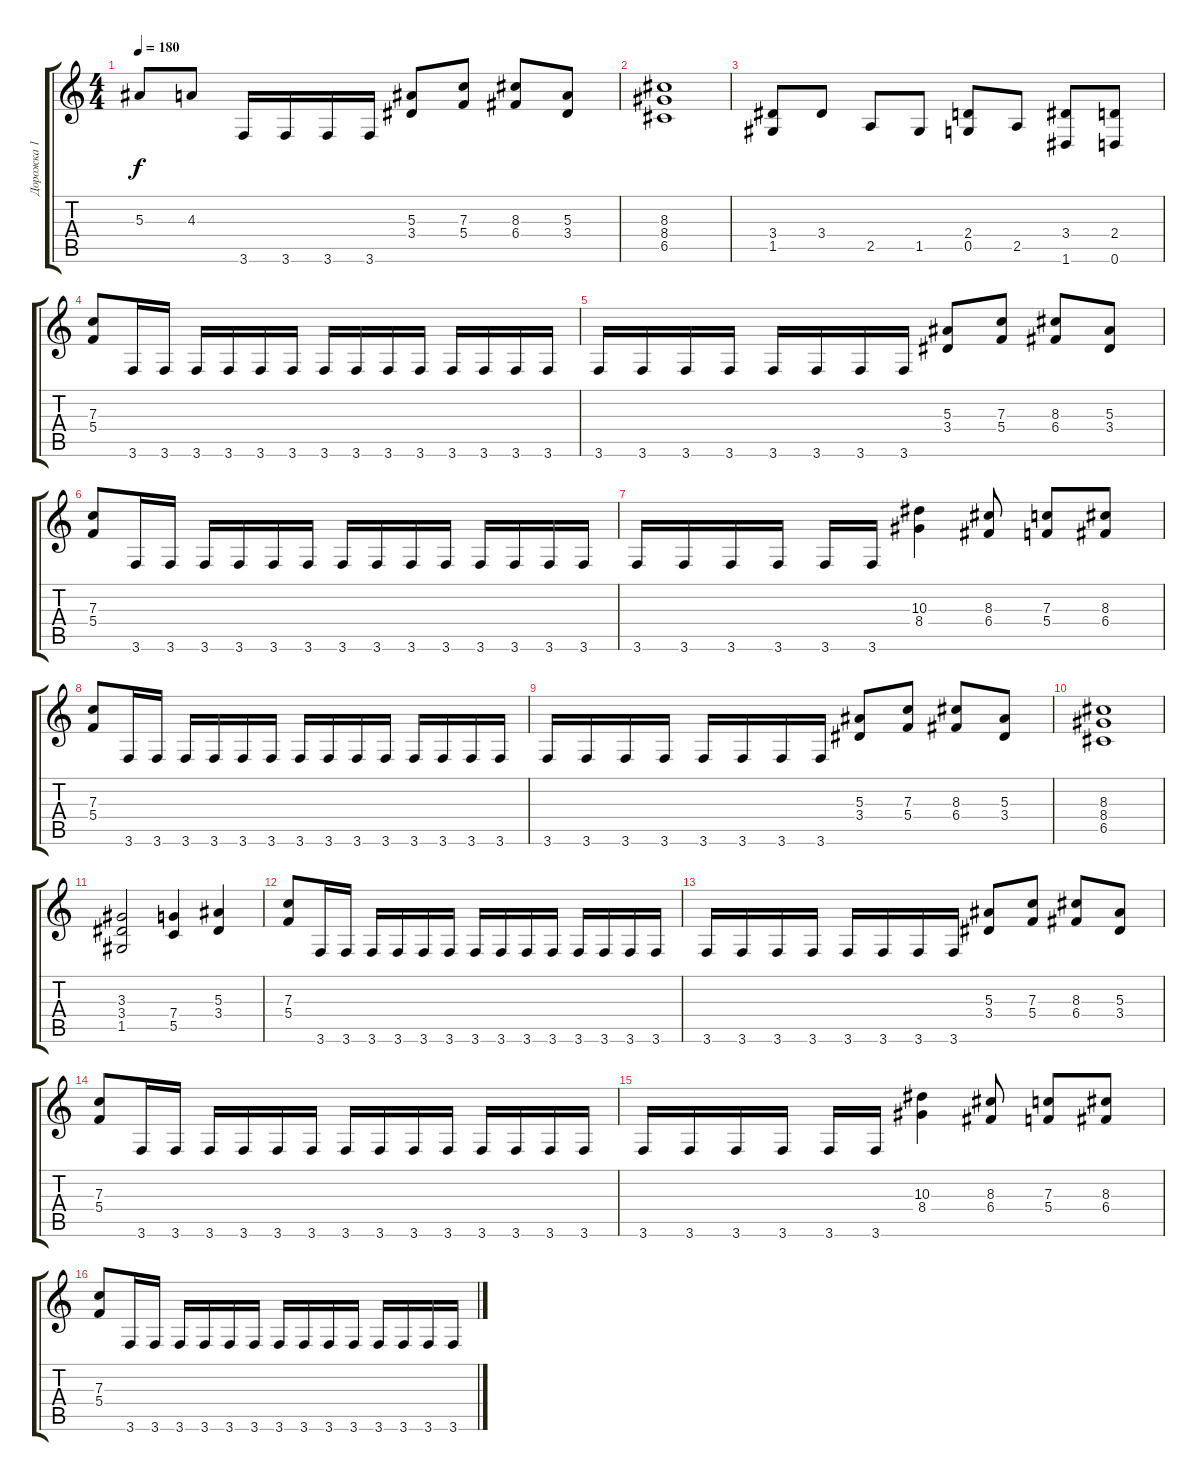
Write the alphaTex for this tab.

\track ("Дорожка 1" "Дорожка 1") {instrument distortionguitar}
\staff {score tabs}
\tuning (D4 A3 F3 C3 G2 D2) {hide}
\ts (4 4)
\tempo 180
\clef g2
\ks c
5.3.8{dy f} 4.3.8 3.6.16 3.6.16 3.6.16 3.6.16 (5.3 3.4).8 (7.3 5.4).8 (8.3 6.4).8 (5.3 3.4).8 |
(8.3 8.4 6.5).1 |
(3.4 1.5).8 3.4.8 2.5.8 1.5.8 (2.4 0.5).8 2.5.8 (3.4 1.6).8 (2.4 0.6).8 |
(7.3 5.4).8 3.6.16 3.6.16 3.6.16 3.6.16 3.6.16 3.6.16 3.6.16 3.6.16 3.6.16 3.6.16 3.6.16 3.6.16 3.6.16 3.6.16 |
3.6.16 3.6.16 3.6.16 3.6.16 3.6.16 3.6.16 3.6.16 3.6.16 (5.3 3.4).8 (7.3 5.4).8 (8.3 6.4).8 (5.3 3.4).8 |
(7.3 5.4).8 3.6.16 3.6.16 3.6.16 3.6.16 3.6.16 3.6.16 3.6.16 3.6.16 3.6.16 3.6.16 3.6.16 3.6.16 3.6.16 3.6.16 |
3.6.16 3.6.16 3.6.16 3.6.16 3.6.16 3.6.16 (10.3 8.4).4 (8.3 6.4).8 (7.3 5.4).8 (8.3 6.4).8 |
(7.3 5.4).8 3.6.16 3.6.16 3.6.16 3.6.16 3.6.16 3.6.16 3.6.16 3.6.16 3.6.16 3.6.16 3.6.16 3.6.16 3.6.16 3.6.16 |
3.6.16 3.6.16 3.6.16 3.6.16 3.6.16 3.6.16 3.6.16 3.6.16 (5.3 3.4).8 (7.3 5.4).8 (8.3 6.4).8 (5.3 3.4).8 |
(8.3 8.4 6.5).1 |
(3.3 3.4 1.5).2 (7.4 5.5).4 (5.3 3.4).4 |
(7.3 5.4).8 3.6.16 3.6.16 3.6.16 3.6.16 3.6.16 3.6.16 3.6.16 3.6.16 3.6.16 3.6.16 3.6.16 3.6.16 3.6.16 3.6.16 |
3.6.16 3.6.16 3.6.16 3.6.16 3.6.16 3.6.16 3.6.16 3.6.16 (5.3 3.4).8 (7.3 5.4).8 (8.3 6.4).8 (5.3 3.4).8 |
(7.3 5.4).8 3.6.16 3.6.16 3.6.16 3.6.16 3.6.16 3.6.16 3.6.16 3.6.16 3.6.16 3.6.16 3.6.16 3.6.16 3.6.16 3.6.16 |
3.6.16 3.6.16 3.6.16 3.6.16 3.6.16 3.6.16 (10.3 8.4).4 (8.3 6.4).8 (7.3 5.4).8 (8.3 6.4).8 |
(7.3 5.4).8 3.6.16 3.6.16 3.6.16 3.6.16 3.6.16 3.6.16 3.6.16 3.6.16 3.6.16 3.6.16 3.6.16 3.6.16 3.6.16 3.6.16
